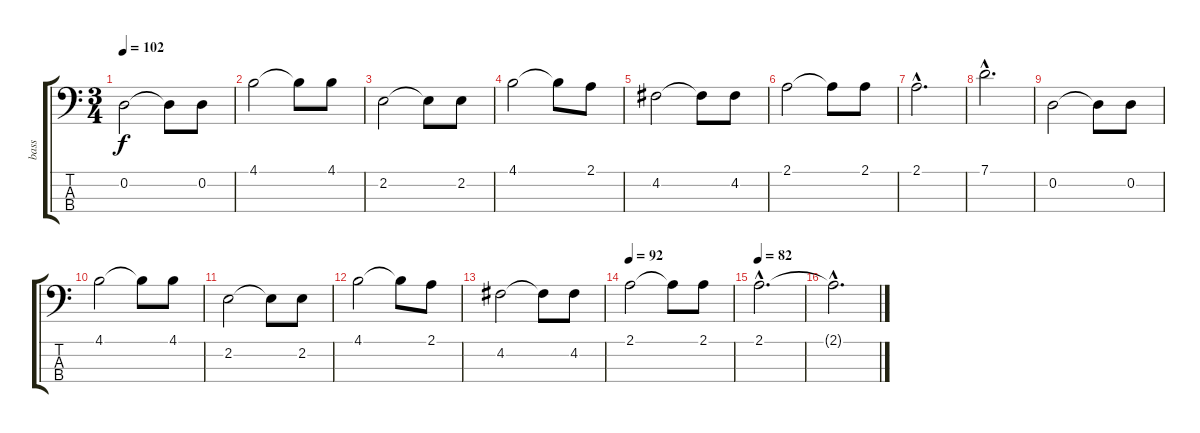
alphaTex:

\track ("bass" "bass") {instrument fretlessbass}
\staff {score tabs}
\tuning (G2 D2 A1 E1) {hide}
\ts (3 4)
\tempo 102
\clef f4
\ks c
0.2.2{dy f} 0.2{t}.8 0.2.8 |
4.1.2 4.1{t}.8 4.1.8 |
2.2.2 2.2{t}.8 2.2.8 |
4.1.2 4.1{t}.8 2.1.8 |
4.2.2 4.2{t}.8 4.2.8 |
2.1.2 2.1{t}.8 2.1.8 |
2.1{hac}.2{d} |
7.1{hac}.2{d} |
0.2.2 0.2{t}.8 0.2.8 |
4.1.2 4.1{t}.8 4.1.8 |
2.2.2 2.2{t}.8 2.2.8 |
4.1.2 4.1{t}.8 2.1.8 |
4.2.2 4.2{t}.8 4.2.8 |
\tempo 92
2.1.2 2.1{t}.8 2.1.8 |
\tempo 82
2.1{hac}.2{d} |
2.1{hac t}.2{d}
